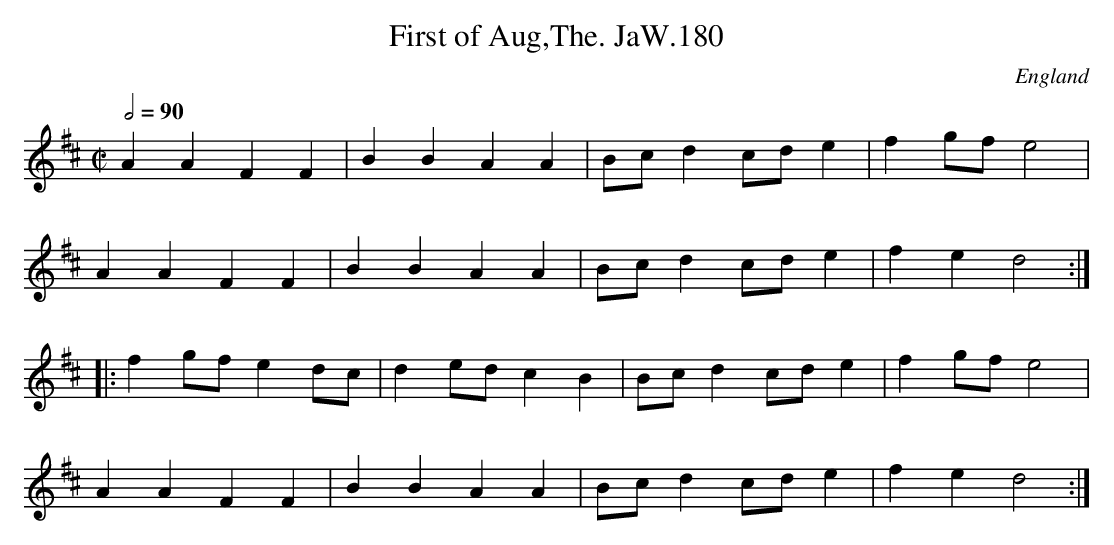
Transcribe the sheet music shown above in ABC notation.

X:1
T:First of Aug,The. JaW.180
L:1/8
M:C|
O:England
Q:1/2=90
K:D
A2A2 F2F2|B2B2 A2A2|Bcd2 cde2|f2gf e4|!
A2A2 F2F2|B2B2 A2A2|Bcd2 cde2|f2e2d4:|!
|:f2gf e2dc|d2ed c2B2|Bcd2 cde2|f2gf e4|!
A2A2 F2F2|B2B2 A2A2|Bcd2 cde2|f2e2d4:|
